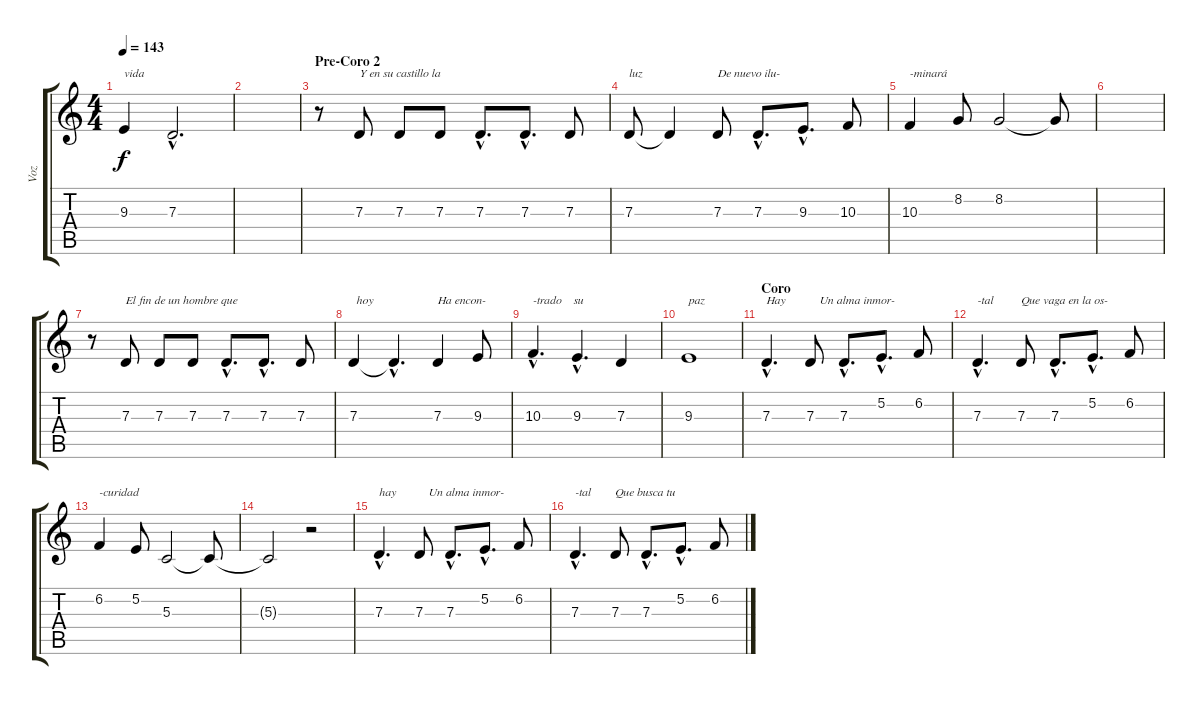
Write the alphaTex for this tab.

\track ("Voz" "Voz") {instrument lead6voice}
\staff {score tabs}
\tuning (E4 B3 G3 D3 A2 E2) {hide}
\ts (4 4)
\tempo 143
\clef g2
\ks c
9.3.4{txt "vida" dy f} 7.3{hac}.2{d} |
|
\section ("" "Pre-Coro 2")
r.8 7.3.8{txt "Y en su castillo la "} 7.3.8 7.3.8 7.3{hac}.8{d} 7.3{hac}.8{d} 7.3.8 |
7.3.8{txt "luz"} 7.3{t}.4 7.3.8{txt "De nuevo ilu-"} 7.3{hac}.8{d} 9.3{hac}.8{d} 10.3.8 |
10.3.4{txt "-minará"} 8.2.8 8.2.2 8.2{t}.8 |
|
r.8 7.3.8{txt "El fin de un hombre que"} 7.3.8 7.3.8 7.3{hac}.8{d} 7.3{hac}.8{d} 7.3.8 |
7.3.4{txt " hoy"} 7.3{hac t}.4{d} 7.3.4{txt "Ha encon-"} 9.3.8 |
10.3{hac}.4{d txt "-trado    su    "} 9.3{hac}.4{d} 7.3.4 |
9.3.1{txt "paz"} |
\section ("" "Coro")
7.3{hac}.4{d txt "Hay"} 7.3.8{txt "   Un alma inmor-"} 7.3{hac}.8{d} 5.2{hac}.8{d} 6.2.8 |
7.3{hac}.4{d txt "-tal"} 7.3.8{txt "Que vaga en la os-"} 7.3{hac}.8{d} 5.2{hac}.8{d} 6.2.8 |
6.2.4{txt "-curidad"} 5.2.8 5.3.2 5.3{t}.8 |
5.3{t}.2 r.2 |
7.3{hac}.4{d txt "hay"} 7.3.8{txt "   Un alma inmor-"} 7.3{hac}.8{d} 5.2{hac}.8{d} 6.2.8 |
7.3{hac}.4{d txt "-tal"} 7.3.8{txt "Que busca tu "} 7.3{hac}.8{d} 5.2{hac}.8{d} 6.2.8
